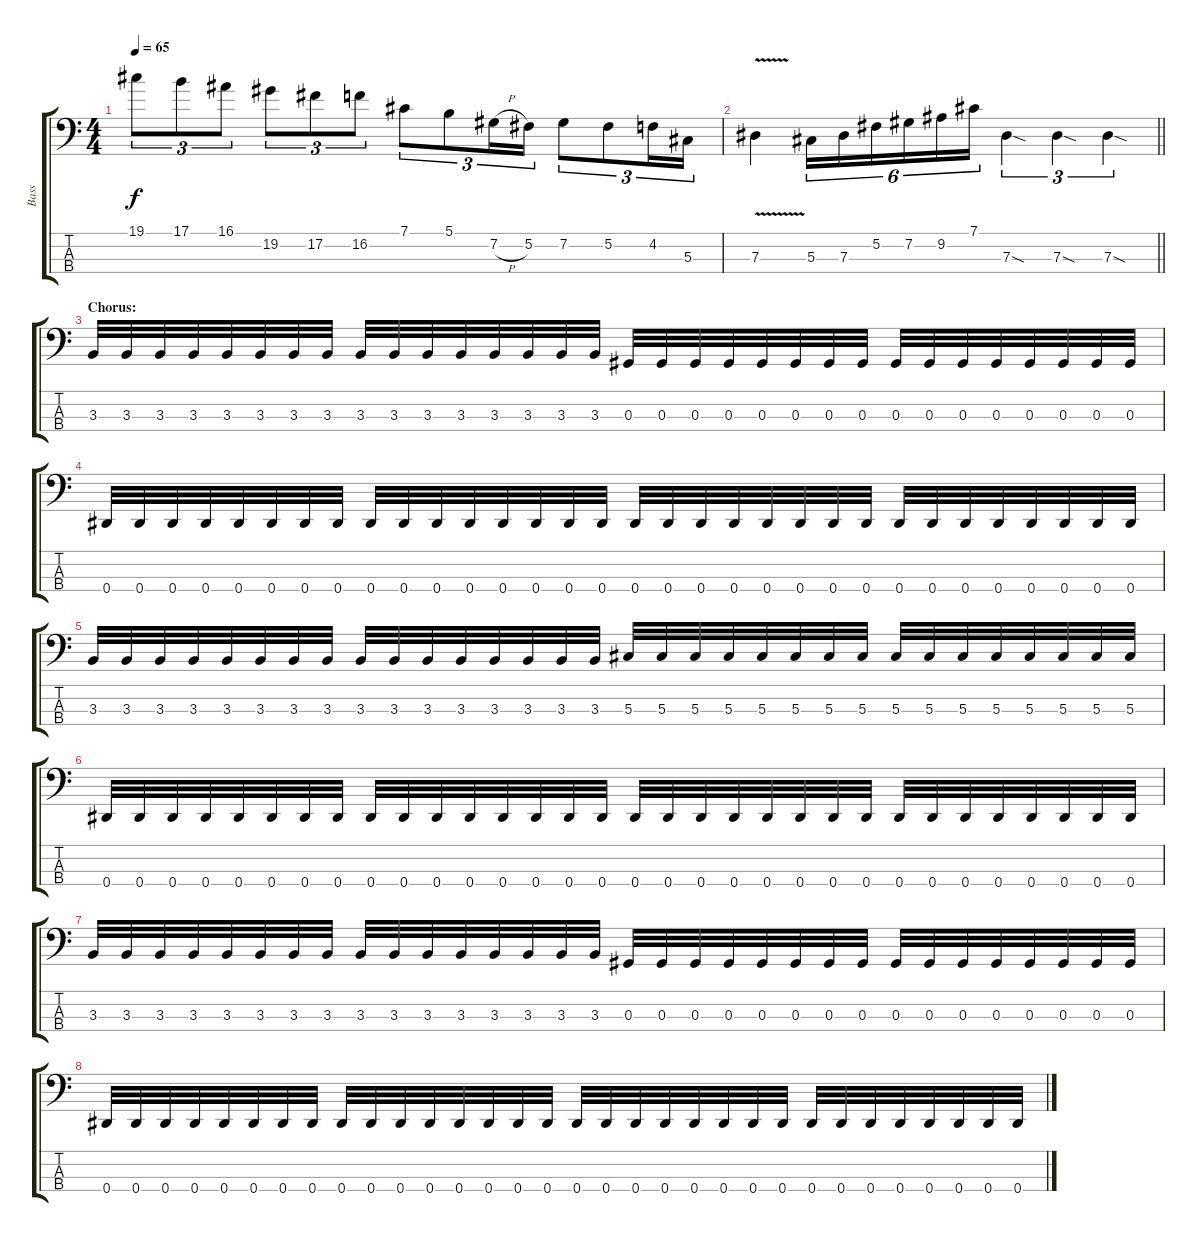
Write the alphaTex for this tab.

\track ("Bass" "Bass") {instrument electricbassfinger}
\staff {score tabs}
\tuning (Gb2 Db2 Ab1 Eb1) {hide}
\ts (4 4)
\tempo 65
\clef f4
\ks c
19.1.8{tu (3 2) dy f} 17.1.8{tu (3 2)} 16.1.8{tu (3 2)} 19.2.8{tu (3 2)} 17.2.8{tu (3 2)} 16.2.8{tu (3 2)} 7.1.8{tu (3 2)} 5.1.8{tu (3 2)} 7.2{h}.16{tu (3 2)} 5.2.16{tu (3 2)} 7.2.8{tu (3 2)} 5.2.8{tu (3 2)} 4.2.16{tu (3 2)} 5.3.16{tu (3 2)} |
\barLineRight lightlight
7.3{v}.4 5.3.16{tu (6 4)} 7.3.16{tu (6 4)} 5.2.16{tu (6 4)} 7.2.16{tu (6 4)} 9.2.16{tu (6 4)} 7.1.16{tu (6 4)} 7.3{sod}.4{tu (3 2)} 7.3{sod}.4{tu (3 2)} 7.3{sod}.4{tu (3 2)} |
\section ("" "Chorus:")
3.3.32 3.3.32 3.3.32 3.3.32 3.3.32 3.3.32 3.3.32 3.3.32 3.3.32 3.3.32 3.3.32 3.3.32 3.3.32 3.3.32 3.3.32 3.3.32 0.3.32 0.3.32 0.3.32 0.3.32 0.3.32 0.3.32 0.3.32 0.3.32 0.3.32 0.3.32 0.3.32 0.3.32 0.3.32 0.3.32 0.3.32 0.3.32 |
0.4.32 0.4.32 0.4.32 0.4.32 0.4.32 0.4.32 0.4.32 0.4.32 0.4.32 0.4.32 0.4.32 0.4.32 0.4.32 0.4.32 0.4.32 0.4.32 0.4.32 0.4.32 0.4.32 0.4.32 0.4.32 0.4.32 0.4.32 0.4.32 0.4.32 0.4.32 0.4.32 0.4.32 0.4.32 0.4.32 0.4.32 0.4.32 |
3.3.32 3.3.32 3.3.32 3.3.32 3.3.32 3.3.32 3.3.32 3.3.32 3.3.32 3.3.32 3.3.32 3.3.32 3.3.32 3.3.32 3.3.32 3.3.32 5.3.32 5.3.32 5.3.32 5.3.32 5.3.32 5.3.32 5.3.32 5.3.32 5.3.32 5.3.32 5.3.32 5.3.32 5.3.32 5.3.32 5.3.32 5.3.32 |
0.4.32 0.4.32 0.4.32 0.4.32 0.4.32 0.4.32 0.4.32 0.4.32 0.4.32 0.4.32 0.4.32 0.4.32 0.4.32 0.4.32 0.4.32 0.4.32 0.4.32 0.4.32 0.4.32 0.4.32 0.4.32 0.4.32 0.4.32 0.4.32 0.4.32 0.4.32 0.4.32 0.4.32 0.4.32 0.4.32 0.4.32 0.4.32 |
3.3.32 3.3.32 3.3.32 3.3.32 3.3.32 3.3.32 3.3.32 3.3.32 3.3.32 3.3.32 3.3.32 3.3.32 3.3.32 3.3.32 3.3.32 3.3.32 0.3.32 0.3.32 0.3.32 0.3.32 0.3.32 0.3.32 0.3.32 0.3.32 0.3.32 0.3.32 0.3.32 0.3.32 0.3.32 0.3.32 0.3.32 0.3.32 |
0.4.32 0.4.32 0.4.32 0.4.32 0.4.32 0.4.32 0.4.32 0.4.32 0.4.32 0.4.32 0.4.32 0.4.32 0.4.32 0.4.32 0.4.32 0.4.32 0.4.32 0.4.32 0.4.32 0.4.32 0.4.32 0.4.32 0.4.32 0.4.32 0.4.32 0.4.32 0.4.32 0.4.32 0.4.32 0.4.32 0.4.32 0.4.32
